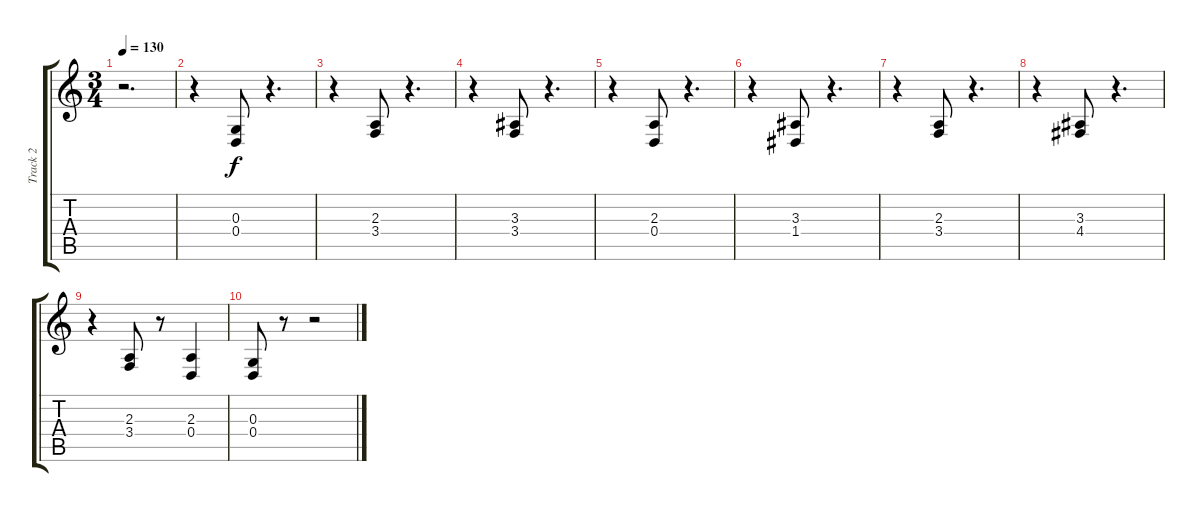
\track ("Track 2" "Track 2") {instrument voiceoohs}
\staff {score tabs}
\tuning (E4 B3 G3 D3 A2 E2) {hide}
\ts (3 4)
\tempo 130
\clef g2
\ks c
r.2{d dy f instrument voiceoohs} |
r.4 (0.3 0.4).8 r.4{d} |
r.4 (2.3 3.4).8 r.4{d} |
r.4 (3.3 3.4).8 r.4{d} |
r.4 (2.3 0.4).8 r.4{d} |
r.4 (3.3 1.4).8 r.4{d} |
r.4 (2.3 3.4).8 r.4{d} |
r.4 (3.3 4.4).8 r.4{d} |
r.4 (2.3 3.4).8 r.8 (2.3 0.4).4 |
(0.3 0.4).8 r.8 r.2
